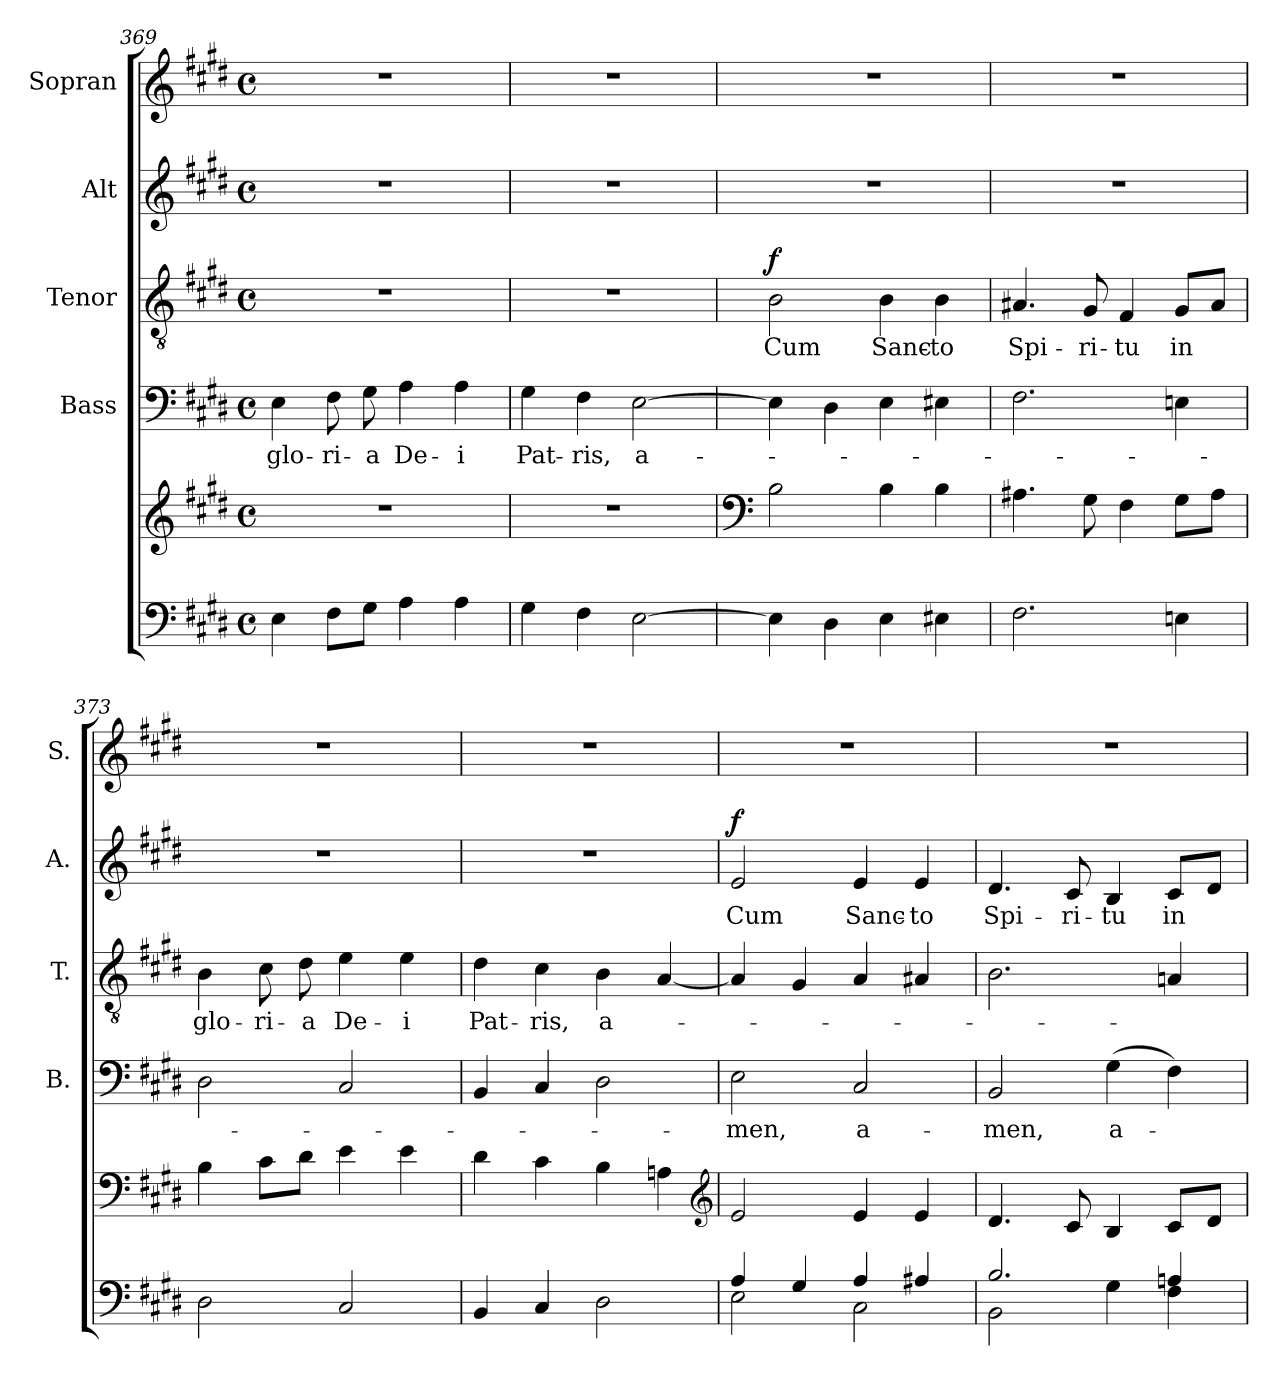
**kern	**kern	**kern	**text	**kern	**text	**dynam	**kern	**text	**dynam	**kern
*part5	*part5	*part4	*part4	*part3	*part3	*part3	*part2	*part2	*part2	*part1
*staff6	*staff5	*staff4	*staff4	*staff3	*staff3	*staff3	*staff2	*staff2	*staff2	*staff1
*	*	*I"Bass	*	*I"Tenor	*	*	*I"Alt	*	*	*I"Sopran
*	*	*I'B.	*	*I'T.	*	*	*I'A.	*	*	*I'S.
*clefF4	*clefG2	*clefF4	*	*clefGv2	*	*	*clefG2	*	*	*clefG2
*k[f#c#g#d#]	*k[f#c#g#d#]	*k[f#c#g#d#]	*	*k[f#c#g#d#]	*	*	*k[f#c#g#d#]	*	*	*k[f#c#g#d#]
*E:	*E:	*E:	*	*E:	*	*	*E:	*	*	*E:
*M4/4	*M4/4	*M4/4	*	*M4/4	*	*	*M4/4	*	*	*M4/4
*met(c)	*met(c)	*met(c)	*	*met(c)	*	*	*met(c)	*	*	*met(c)
=369	=369	=369	=369	=369	=369	=369	=369	=369	=369	=369
!	!	!	!LO:LY:b	!	!	!	!	!	!	!
4E\	1r	4E\	glo-	1r	.	.	1r	.	.	1r
!	!	!	!LO:LY:b	!	!	!	!	!	!	!
8F#\L	.	8F#\	-ri-	.	.	.	.	.	.	.
!	!	!	!LO:LY:b	!	!	!	!	!	!	!
8G#\J	.	8G#\	-a	.	.	.	.	.	.	.
!	!	!	!LO:LY:b	!	!	!	!	!	!	!
4A\	.	4A\	De-	.	.	.	.	.	.	.
!	!	!	!LO:LY:b	!	!	!	!	!	!	!
4A\	.	4A\	-i	.	.	.	.	.	.	.
=370	=370	=370	=370	=370	=370	=370	=370	=370	=370	=370
!	!	!	!LO:LY:b	!	!	!	!	!	!	!
4G#\	1r	4G#\	Pat-	1r	.	.	1r	.	.	1r
!	!	!	!LO:LY:b	!	!	!	!	!	!	!
4F#\	.	4F#\	-ris,	.	.	.	.	.	.	.
!	!	!	!LO:LY:b	!	!	!	!	!	!	!
[2E\	.	[2E\	a-	.	.	.	.	.	.	.
=371	=371	=371	=371	=371	=371	=371	=371	=371	=371	=371
*	*clefF4	*	*	*	*	*	*	*	*	*
!	!	!	!	!	!LO:LY:b	!LO:DY:a	!	!	!	!
4E\]	2B\	4E\]	.	2B\	Cum	f	1r	.	.	1r
4D#\	.	4D#\	.	.	.	.	.	.	.	.
!	!	!	!	!	!LO:LY:b	!	!	!	!	!
4E\	4B\	4E\	.	4B\	Sanc-	.	.	.	.	.
!	!	!	!	!	!LO:LY:b	!	!	!	!	!
4E#X\	4B\	4E#X\	.	4B\	-to	.	.	.	.	.
!!LO:PB:g=z
=372	=372	=372	=372	=372	=372	=372	=372	=372	=372	=372
!	!	!	!	!	!LO:LY:b	!	!	!	!	!
2.F#\	4.A#X\	2.F#\	.	4.A#X/	Spi-	.	1r	.	.	1r
!	!	!	!	!	!LO:LY:b	!	!	!	!	!
.	8G#\	.	.	8G#/	-ri-	.	.	.	.	.
!	!	!	!	!	!LO:LY:b	!	!	!	!	!
.	4F#\	.	.	4F#/	-tu	.	.	.	.	.
!	!	!	!	!	!LO:LY:b	!	!	!	!	!
4En\	8G#\L	4En\	.	8G#/L	in	.	.	.	.	.
.	8A#\J	.	.	8A#/J	.	.	.	.	.	.
=373	=373	=373	=373	=373	=373	=373	=373	=373	=373	=373
!	!	!	!	!	!LO:LY:b	!	!	!	!	!
2D#\	4B\	2D#\	.	4B\	glo-	.	1r	.	.	1r
!	!	!	!	!	!LO:LY:b	!	!	!	!	!
.	8c#\L	.	.	8c#\	-ri-	.	.	.	.	.
!	!	!	!	!	!LO:LY:b	!	!	!	!	!
.	8d#\J	.	.	8d#\	-a	.	.	.	.	.
!	!	!	!	!	!LO:LY:b	!	!	!	!	!
2C#/	4e\	2C#/	.	4e\	De-	.	.	.	.	.
!	!	!	!	!	!LO:LY:b	!	!	!	!	!
.	4e\	.	.	4e\	-i	.	.	.	.	.
=374	=374	=374	=374	=374	=374	=374	=374	=374	=374	=374
!	!	!	!	!	!LO:LY:b	!	!	!	!	!
4BB/	4d#\	4BB/	.	4d#\	Pat-	.	1r	.	.	1r
!	!	!	!	!	!LO:LY:b	!	!	!	!	!
4C#/	4c#\	4C#/	.	4c#\	-ris,	.	.	.	.	.
!	!	!	!	!	!LO:LY:b	!	!	!	!	!
2D#\	4B\	2D#\	.	4B\	a-	.	.	.	.	.
.	4An\	.	.	[4A/	.	.	.	.	.	.
*	*clefG2	*	*	*	*	*	*	*	*	*
=375	=375	=375	=375	=375	=375	=375	=375	=375	=375	=375
*^	*	*	*	*	*	*	*	*	*	*
!	!	!	!	!LO:LY:b	!	!	!	!	!LO:LY:b	!LO:DY:a	!
4A/	2E\	2e/	2E\	-men,	4A/]	.	.	2e/	Cum	f	1r
4G#/	.	.	.	.	4G#/	.	.	.	.	.	.
!	!	!	!	!LO:LY:b	!	!	!	!	!LO:LY:b	!	!
4A/	2C#\	4e/	2C#/	a-	4A/	.	.	4e/	Sanc-	.	.
!	!	!	!	!	!	!	!	!	!LO:LY:b	!	!
4A#X/	.	4e/	.	.	4A#X/	.	.	4e/	-to	.	.
=376	=376	=376	=376	=376	=376	=376	=376	=376	=376	=376	=376
!	!	!	!	!LO:LY:b	!	!	!	!	!LO:LY:b	!	!
2.B/	2BB\	4.d#/	2BB/	-men,	2.B\	.	.	4.d#/	Spi-	.	1r
!	!	!	!	!	!	!	!	!	!LO:LY:b	!	!
.	.	8c#/	.	.	.	.	.	8c#/	-ri-	.	.
!	!	!	!	!LO:LY:b	!	!	!	!	!LO:LY:b	!	!
.	4G#\	4B/	(>4G#\	a-	.	.	.	4B/	-tu	.	.
!	!	!	!	!	!	!	!	!	!LO:LY:b	!	!
4An/	4F#\	8c#/L	4F#\)	.	4An/	.	.	8c#/L	in	.	.
.	.	8d#/J	.	.	.	.	.	8d#/J	.	.	.
*v	*v	*	*	*	*	*	*	*	*	*	*
=	=	=	=	=	=	=	=	=	=	=
*-	*-	*-	*-	*-	*-	*-	*-	*-	*-	*-
